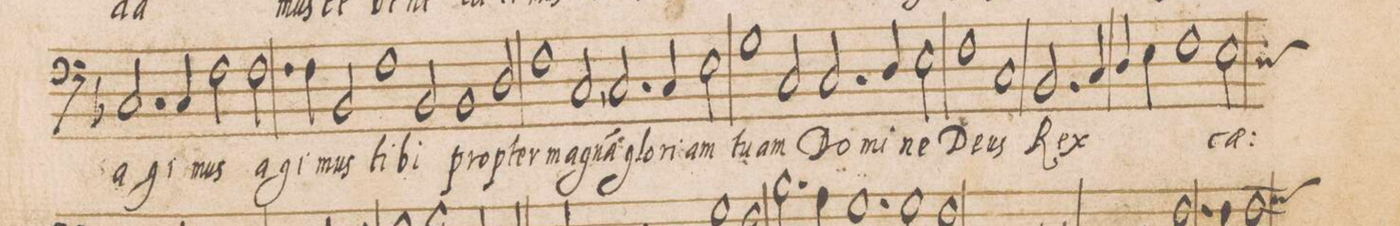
**kern	**text
*I"BASVS	*
*clefF4	*
*k[b-]	*
*met(C|)	*
*M2/1	*
2.C/	a-
4C/	-gi-
2F\	-mus
2.F\	a-
=19-	=19-
4F\	-gi-
2BB-/	-mus
1F	ti-
=20-	=20-
2BB-/	-bi
1BB-	pro-
2D/	-pter
=21-	=21-
1F	mag-
2C,</	-na(m)
2.C/	glo-
=22-	=22-
4C/	-ri-
2E\	-am
1G	tu-
=23-	=23-
2C/	-am
2.C/	Do-
4D/	-mi-
2E\	-ne
=24-	=24-
1F	De-
1C	-us
=25-	=25-
2.BB-/	Rex
4C/	.
4D/	.
4E\	.
1F\	.
=26-	=26-
*custos:D	*
2E\	cae-
*-	*-
